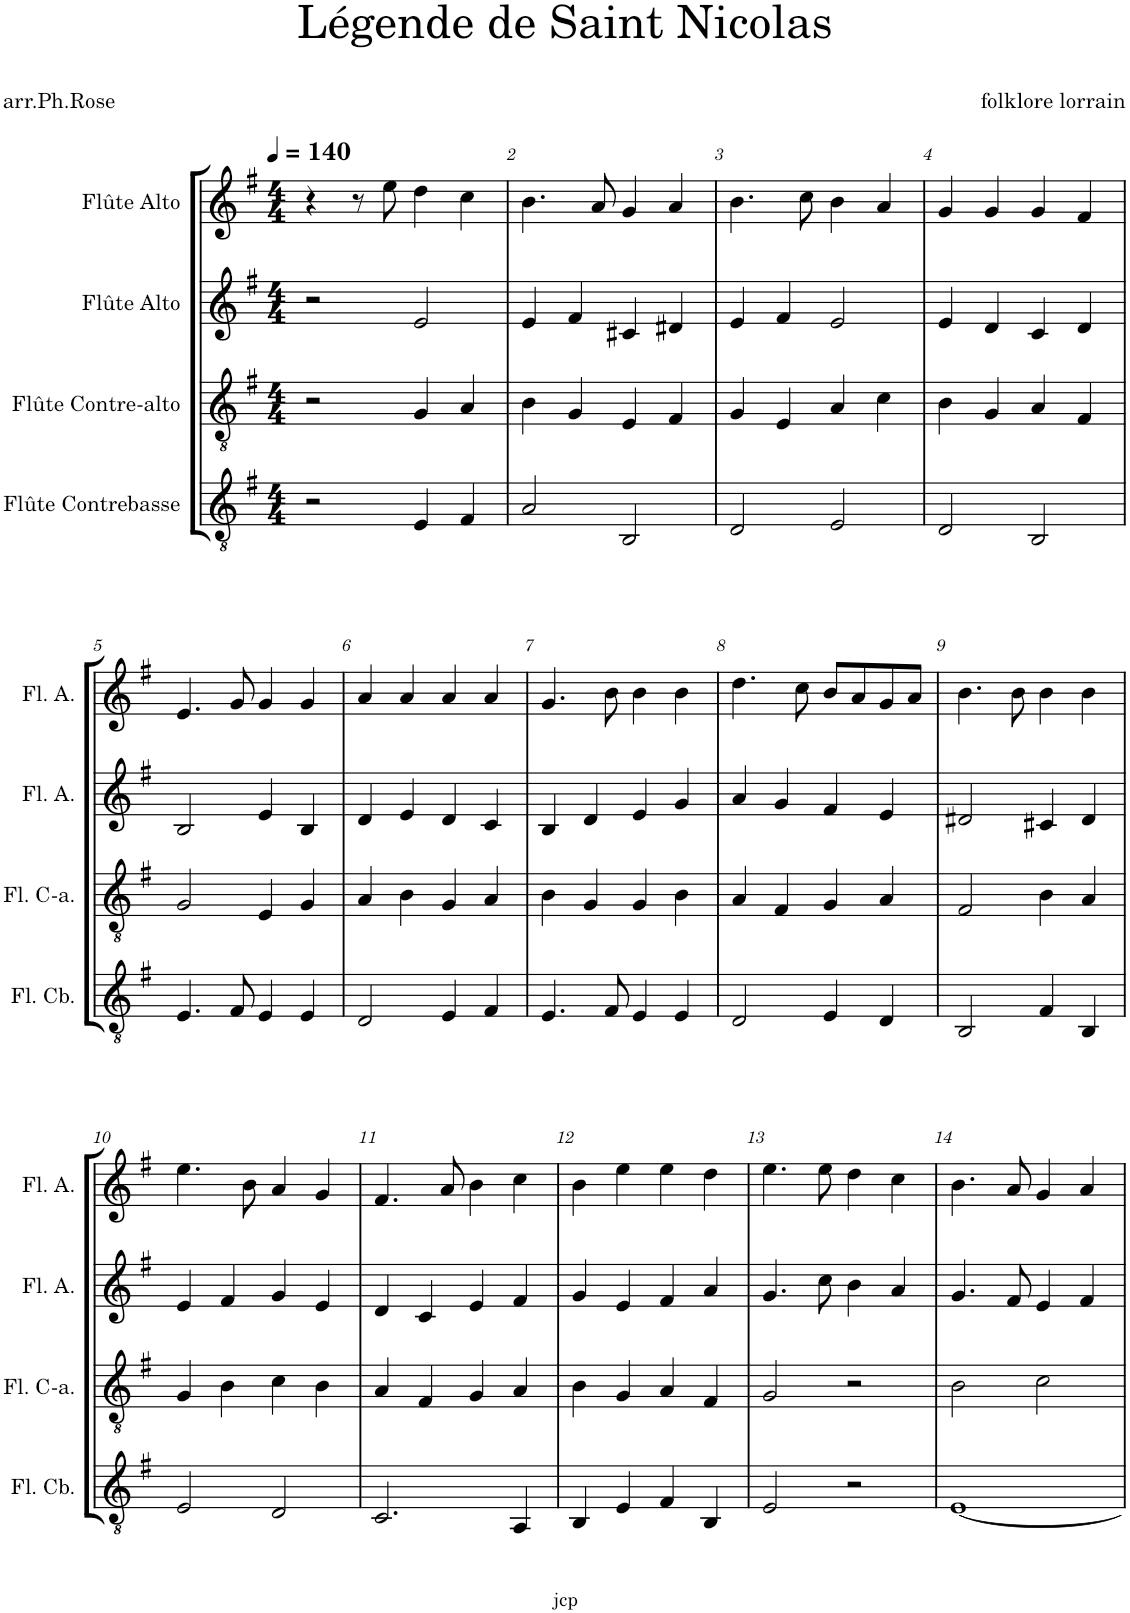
**kern	**kern	**kern	**kern
*part4	*part3	*part2	*part1
*staff4	*staff3	*staff2	*staff1
*I"Flûte Contrebasse	*I"Flûte Contre-alto	*I"Flûte Alto	*I"Flûte Alto
*I'Fl. Cb.	*I'Fl. C-a.	*I'Fl. A.	*I'Fl. A.
*clefGv2	*clefGv2	*clefG2	*clefG2
*k[f#]	*k[f#]	*k[f#]	*k[f#]
*M4/4	*M4/4	*M4/4	*M4/4
*MM140	*MM140	*MM140	*MM140
=1	=1	=1	=1
2r	2r	2r	4r
.	.	.	8r
.	.	.	8ee\
4E/	4G/	2e/	4dd\
4F#/	4A/	.	4cc\
=2	=2	=2	=2
2A/	4B\	4e/	4.b\
.	4G/	4f#/	.
.	.	.	8a/
2BB/	4E/	4c#X/	4g/
.	4F#/	4d#X/	4a/
=3	=3	=3	=3
2D/	4G/	4e/	4.b\
.	4E/	4f#/	.
.	.	.	8cc\
2E/	4A/	2e/	4b\
.	4c\	.	4a/
=4	=4	=4	=4
2D/	4B\	4e/	4g/
.	4G/	4d/	4g/
2BB/	4A/	4c/	4g/
.	4F#/	4d/	4f#/
!!LO:LB:g=z
=5	=5	=5	=5
4.E/	2G/	2B/	4.e/
8F#/	.	.	8g/
4E/	4E/	4e/	4g/
4E/	4G/	4B/	4g/
=6	=6	=6	=6
2D/	4A/	4d/	4a/
.	4B\	4e/	4a/
4E/	4G/	4d/	4a/
4F#/	4A/	4c/	4a/
=7	=7	=7	=7
4.E/	4B\	4B/	4.g/
.	4G/	4d/	.
8F#/	.	.	8b\
4E/	4G/	4e/	4b\
4E/	4B\	4g/	4b\
=8	=8	=8	=8
2D/	4A/	4a/	4.dd\
.	4F#/	4g/	.
.	.	.	8cc\
4E/	4G/	4f#/	8b/L
.	.	.	8a/
4D/	4A/	4e/	8g/
.	.	.	8a/J
=9	=9	=9	=9
2BB/	2F#/	2d#X/	4.b\
.	.	.	8b\
4F#/	4B\	4c#X/	4b\
4BB/	4A/	4d#/	4b\
!!LO:LB:g=z
=10	=10	=10	=10
2E/	4G/	4e/	4.ee\
.	4B\	4f#/	.
.	.	.	8b\
2D/	4c\	4g/	4a/
.	4B\	4e/	4g/
=11	=11	=11	=11
2.C/	4A/	4d/	4.f#/
.	4F#/	4c/	.
.	.	.	8a/
.	4G/	4e/	4b\
4AA/	4A/	4f#/	4cc\
=12	=12	=12	=12
4BB/	4B\	4g/	4b\
4E/	4G/	4e/	4ee\
4F#/	4A/	4f#/	4ee\
4BB/	4F#/	4a/	4dd\
=13	=13	=13	=13
2E/	2G/	4.g/	4.ee\
.	.	8cc\	8ee\
2r	2r	4b\	4dd\
.	.	4a/	4cc\
=14	=14	=14	=14
[1E	2B\	4.g/	4.b\
.	.	8f#/	8a/
.	2c\	4e/	4g/
.	.	4f#/	4a/
=	=	=	=
*-	*-	*-	*-
